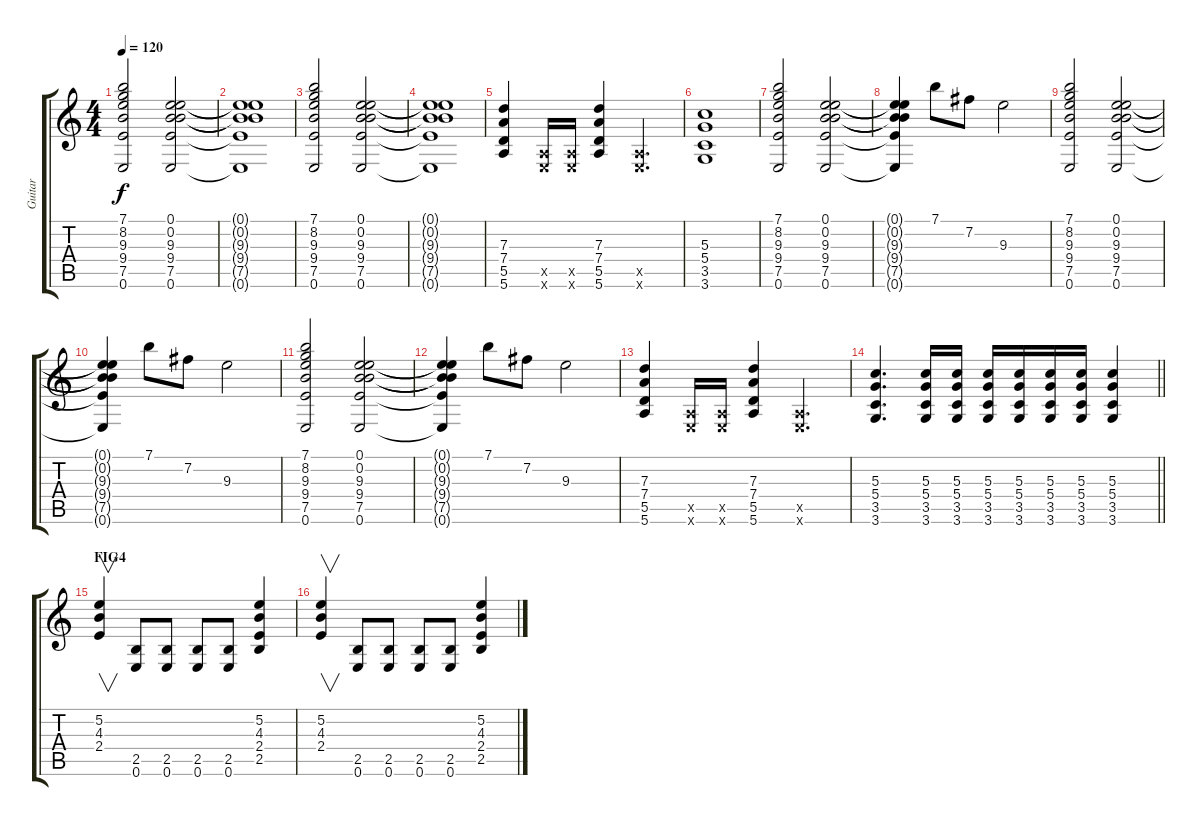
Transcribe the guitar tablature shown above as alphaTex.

\track ("Guitar" "Guitar") {instrument distortionguitar}
\staff {score tabs}
\tuning (E4 B3 G3 D3 A2 E2) {hide}
\ts (4 4)
\tempo 120
\clef g2
\ks c
(7.1 8.2 9.3 9.4 7.5 0.6).2{dy f} (0.1 0.2 9.3 9.4 7.5 0.6).2 |
(0.1{t} 0.2{t} 9.3{t} 9.4{t} 7.5{t} 0.6{t}).1 |
(7.1 8.2 9.3 9.4 7.5 0.6).2 (0.1 0.2 9.3 9.4 7.5 0.6).2 |
(0.1{t} 0.2{t} 9.3{t} 9.4{t} 7.5{t} 0.6{t}).1 |
(7.3 7.4 5.5 5.6).4 (0.5{x} 0.6{x}).16 (0.5{x} 0.6{x}).16 (7.3 7.4 5.5 5.6).4 (0.5{x} 0.6{x}).4{d} |
(5.3 5.4 3.5 3.6).1 |
(7.1 8.2 9.3 9.4 7.5 0.6).2 (0.1 0.2 9.3 9.4 7.5 0.6).2 |
(0.1{t} 0.2{t} 9.3{t} 9.4{t} 7.5{t} 0.6{t}).4 7.1.8 7.2.8 9.3.2 |
(7.1 8.2 9.3 9.4 7.5 0.6).2 (0.1 0.2 9.3 9.4 7.5 0.6).2 |
(0.1{t} 0.2{t} 9.3{t} 9.4{t} 7.5{t} 0.6{t}).4 7.1.8 7.2.8 9.3.2 |
(7.1 8.2 9.3 9.4 7.5 0.6).2 (0.1 0.2 9.3 9.4 7.5 0.6).2 |
(0.1{t} 0.2{t} 9.3{t} 9.4{t} 7.5{t} 0.6{t}).4 7.1.8 7.2.8 9.3.2 |
(7.3 7.4 5.5 5.6).4 (0.5{x} 0.6{x}).16 (0.5{x} 0.6{x}).16 (7.3 7.4 5.5 5.6).4 (0.5{x} 0.6{x}).4{d} |
\barLineRight lightlight
(5.3 5.4 3.5 3.6).4{d} (5.3 5.4 3.5 3.6).16 (5.3 5.4 3.5 3.6).16 (5.3 5.4 3.5 3.6).16 (5.3 5.4 3.5 3.6).16 (5.3 5.4 3.5 3.6).16 (5.3 5.4 3.5 3.6).16 (5.3 5.4 3.5 3.6).4 |
\section ("" "FIG4")
(5.2 4.3 2.4).4{v} (2.5 0.6).8 (2.5 0.6).8 (2.5 0.6).8 (2.5 0.6).8 (5.2 4.3 2.4 2.5).4 |
(5.2 4.3 2.4).4{v} (2.5 0.6).8 (2.5 0.6).8 (2.5 0.6).8 (2.5 0.6).8 (5.2 4.3 2.4 2.5).4
